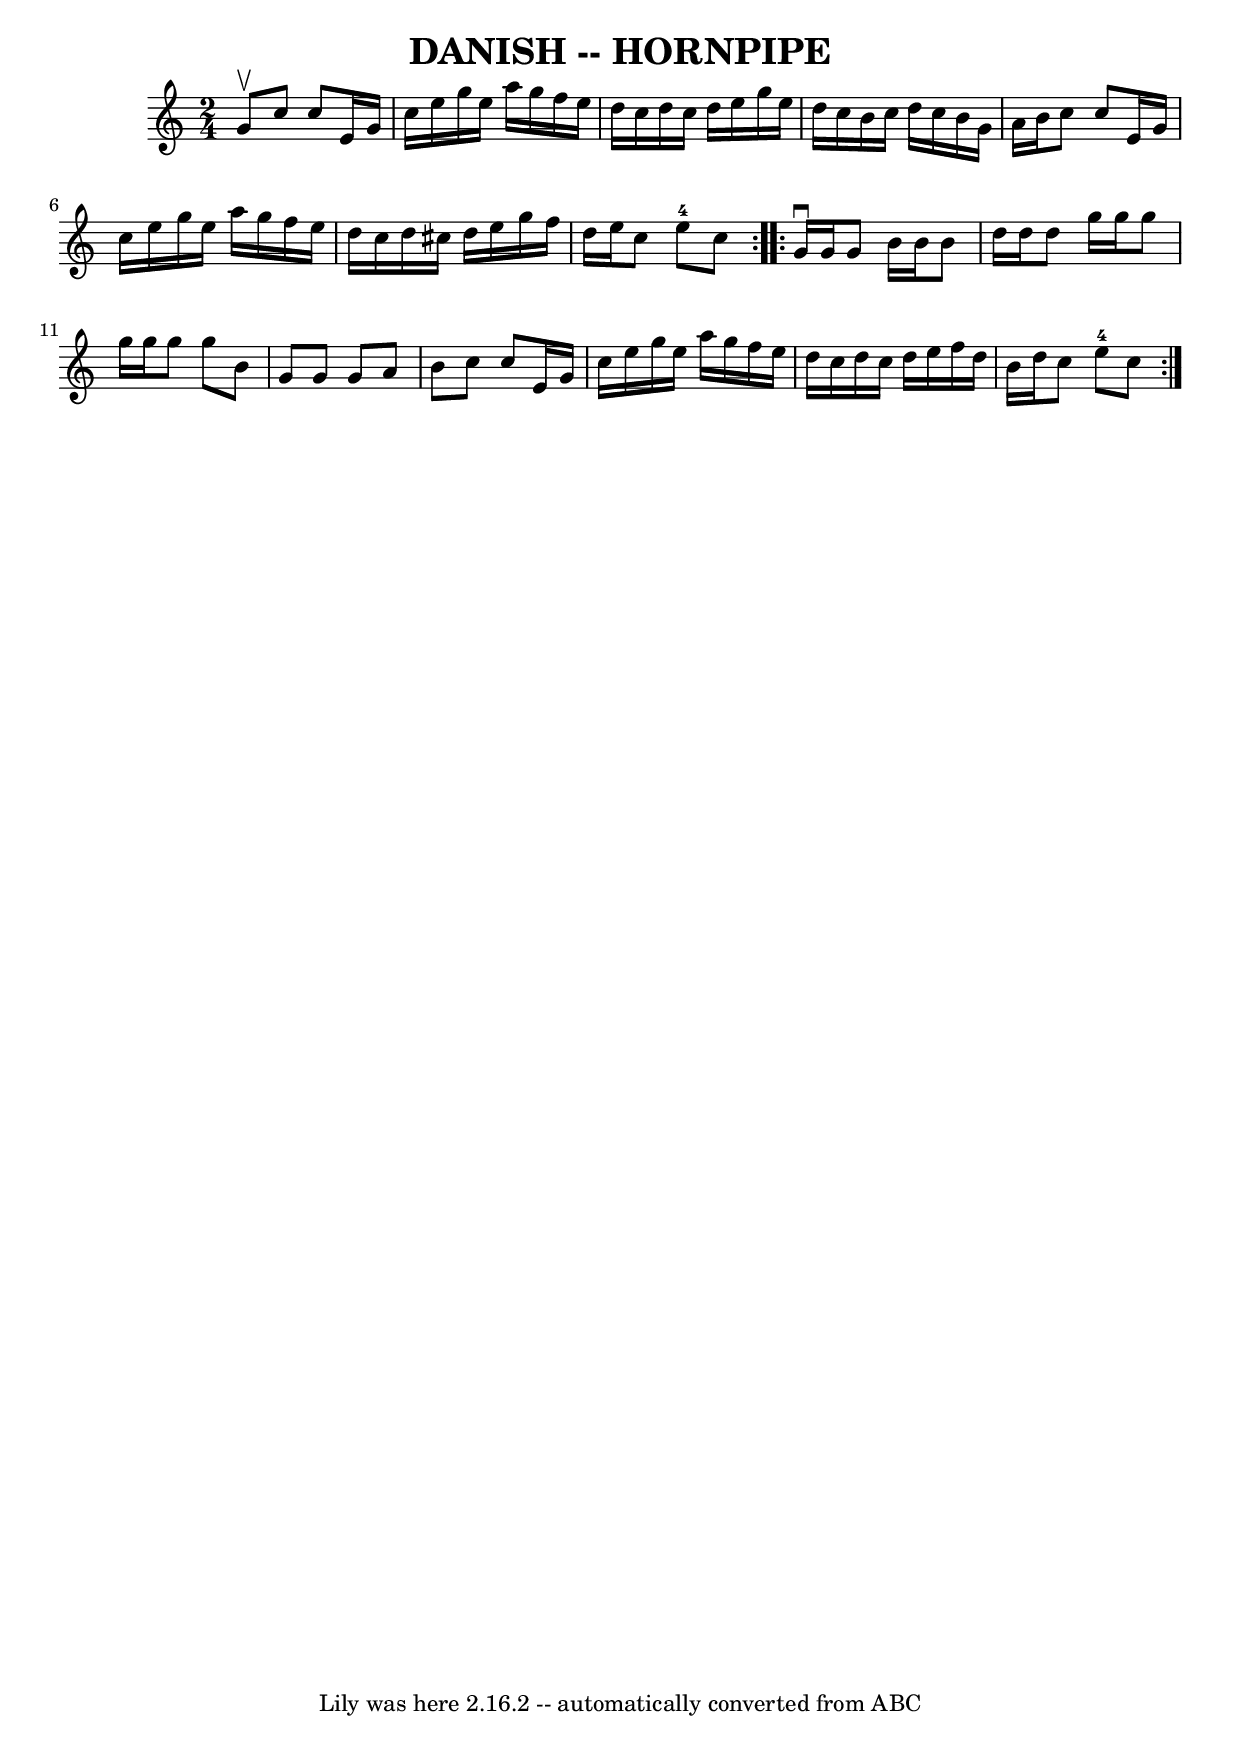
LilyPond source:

\version "2.16.2"
\include "Mammoth.ily"
\header {
  %% book = "Ryan's Mammoth Collection of Fiddle Tunes"
 crossRefNumber = "1"
 footnotes = ""
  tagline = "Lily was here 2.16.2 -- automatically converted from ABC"
  title = "DANISH -- HORNPIPE"

}
voicedefault =  {



  \repeat volta 2 {

    \time 2/4 
    \key c \major g'8^\upbow        |
 c''8 c''8 e'16 g'16 c''16 e''16     |
 g''16 e''16 a''16 g''16 f''16 e''16 d''16 c''16     |
 d''16 c''16 d''16 e''16 g''16 e''16 d''16 c''16     |
 b'16 c''16 d''16 c''16 b'16 g'16 a'16 b'16    |  |
 c''8 c''8 e'16 g'16 c''16 e''16     |
 g''16 e''16 a''16 g''16 f''16 e''16 d''16 c''16     |
 d''16 cs''16 d''16 e''16 g''16 f''16 d''16 e''16     |
 c''8 e''8-4   
 c''8    
  }     
  \repeat volta 2 { g'16^\downbow g'16         |
 g'8 b'16 b'16 b'8 d''16 d''16     |
 d''8 g''16 g''16 g''8 g''16 g''16     |
 g''8 g''8 b'8 g'8    |
 g'8 g'8 a'8 b'8    |  |
 c''8 c''8 e'16 g'16 c''16 e''16     |
 g''16 e''16 a''16 g''16 f''16 e''16 d''16 c''16     |
 d''16 c''16 d''16 e''16 f''16 d''16 b'16 d''16     |
 c''8 e''8-4 c''8    
  }   

}

\score{
  <<

    \context Staff="default"
    {
      \voicedefault 
      
    }

  >>
  \layout {
    
  }
  \midi {
  }

}
